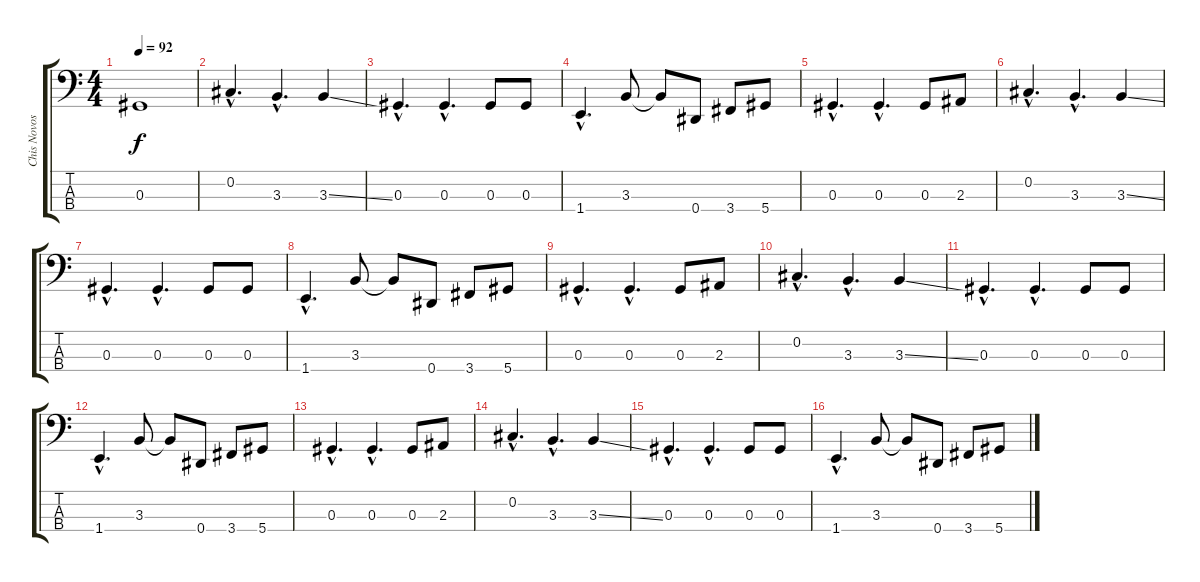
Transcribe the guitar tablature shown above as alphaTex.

\track ("Chis Novoselic - Bass" "Chis Novos") {instrument electricbassfinger}
\staff {score tabs}
\tuning (Gb2 Db2 Ab1 Eb1) {hide}
\ts (4 4)
\tempo 92
\clef f4
\ks c
0.3.1{dy f} |
0.2{hac}.4{d} 3.3{hac}.4{d} 3.3{ss}.4 |
0.3{hac}.4{d} 0.3{hac}.4{d} 0.3.8 0.3.8 |
1.4{hac}.4{d} 3.3.8 3.3{t}.8 0.4.8 3.4.8 5.4.8 |
0.3{hac}.4{d} 0.3{hac}.4{d} 0.3.8 2.3.8 |
0.2{hac}.4{d} 3.3{hac}.4{d} 3.3{ss}.4 |
0.3{hac}.4{d} 0.3{hac}.4{d} 0.3.8 0.3.8 |
1.4{hac}.4{d} 3.3.8 3.3{t}.8 0.4.8 3.4.8 5.4.8 |
0.3{hac}.4{d} 0.3{hac}.4{d} 0.3.8 2.3.8 |
0.2{hac}.4{d} 3.3{hac}.4{d} 3.3{ss}.4 |
0.3{hac}.4{d} 0.3{hac}.4{d} 0.3.8 0.3.8 |
1.4{hac}.4{d} 3.3.8 3.3{t}.8 0.4.8 3.4.8 5.4.8 |
0.3{hac}.4{d} 0.3{hac}.4{d} 0.3.8 2.3.8 |
0.2{hac}.4{d} 3.3{hac}.4{d} 3.3{ss}.4 |
0.3{hac}.4{d} 0.3{hac}.4{d} 0.3.8 0.3.8 |
1.4{hac}.4{d} 3.3.8 3.3{t}.8 0.4.8 3.4.8 5.4.8
